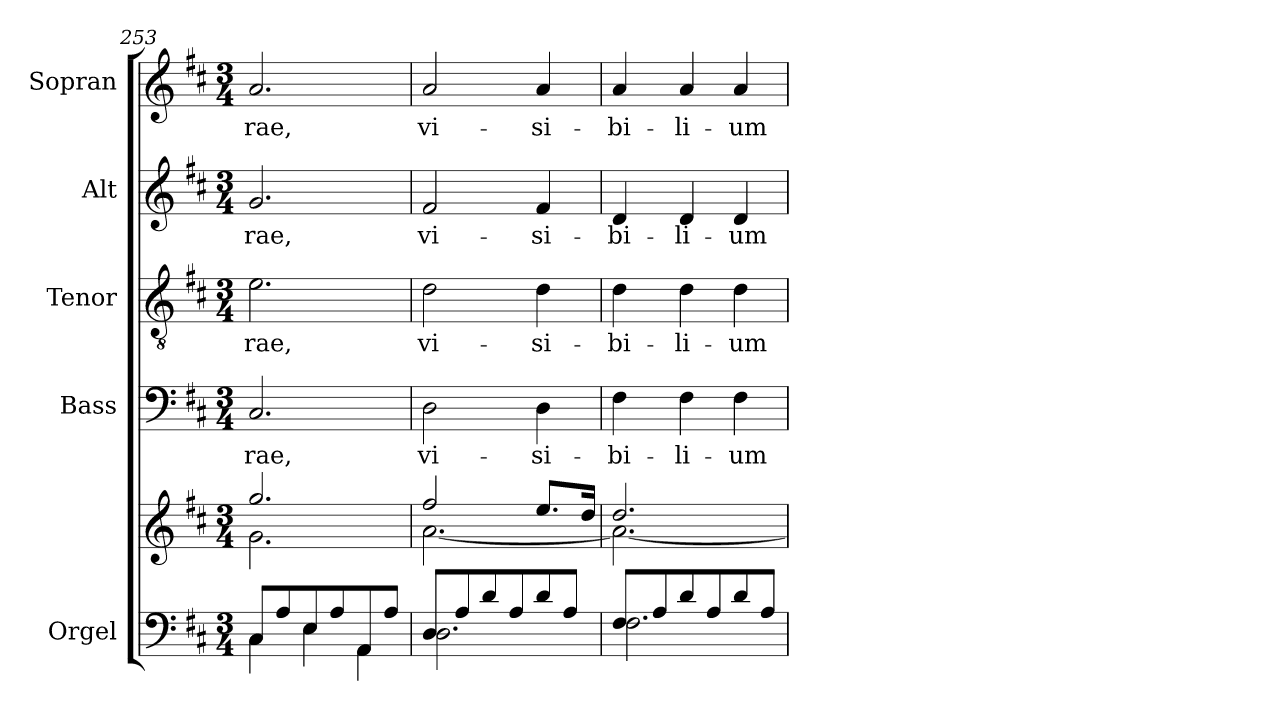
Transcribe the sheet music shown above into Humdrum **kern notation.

**kern	**kern	**kern	**text	**kern	**text	**kern	**text	**kern	**text
*part5	*part5	*part4	*part4	*part3	*part3	*part2	*part2	*part1	*part1
*staff6	*staff5	*staff4	*staff4	*staff3	*staff3	*staff2	*staff2	*staff1	*staff1
*I"Orgel	*	*I"Bass	*	*I"Tenor	*	*I"Alt	*	*I"Sopran	*
*I'Org.	*	*I'B	*	*I'T	*	*I'A	*	*I'S	*
*clefF4	*clefG2	*clefF4	*	*clefGv2	*	*clefG2	*	*clefG2	*
*k[f#c#]	*k[f#c#]	*k[f#c#]	*	*k[f#c#]	*	*k[f#c#]	*	*k[f#c#]	*
*D:	*D:	*D:	*	*D:	*	*D:	*	*D:	*
*M3/4	*M3/4	*M3/4	*	*M3/4	*	*M3/4	*	*M3/4	*
=253	=253	=253	=253	=253	=253	=253	=253	=253	=253
*^	*^	*	*	*	*	*	*	*	*
!	!	!	!	!	!LO:LY:b	!	!LO:LY:b	!	!LO:LY:b	!	!LO:LY:b
8C#/L	4C#\	2.gg/	2.g\	2.C#/	-rae,	2.e\	-rae,	2.g/	-rae,	2.a/	-rae,
8A/	.	.	.	.	.	.	.	.	.	.	.
8E/	4E\	.	.	.	.	.	.	.	.	.	.
8A/	.	.	.	.	.	.	.	.	.	.	.
8AA/	4AA\	.	.	.	.	.	.	.	.	.	.
8A/J	.	.	.	.	.	.	.	.	.	.	.
=254	=254	=254	=254	=254	=254	=254	=254	=254	=254	=254	=254
!	!	!	!	!	!LO:LY:b	!	!LO:LY:b	!	!LO:LY:b	!	!LO:LY:b
8D/L	2.D\	2ff#/	[<2.a\	2D\	vi-	2d\	vi-	2f#/	vi-	2a/	vi-
8A/	.	.	.	.	.	.	.	.	.	.	.
8d/	.	.	.	.	.	.	.	.	.	.	.
8A/	.	.	.	.	.	.	.	.	.	.	.
!	!	!	!	!	!LO:LY:b	!	!LO:LY:b	!	!LO:LY:b	!	!LO:LY:b
8d/	.	8.ee/L	.	4D\	-si-	4d\	-si-	4f#/	-si-	4a/	-si-
8A/J	.	.	.	.	.	.	.	.	.	.	.
.	.	16dd/Jk	.	.	.	.	.	.	.	.	.
=255	=255	=255	=255	=255	=255	=255	=255	=255	=255	=255	=255
!	!	!	!	!	!LO:LY:b	!	!LO:LY:b	!	!LO:LY:b	!	!LO:LY:b
8F#/L	2.F#\	2.dd/	2.a\_	4F#\	-bi-	4d\	-bi-	4d/	-bi-	4a/	-bi-
8A/	.	.	.	.	.	.	.	.	.	.	.
!	!	!	!	!	!LO:LY:b	!	!LO:LY:b	!	!LO:LY:b	!	!LO:LY:b
8d/	.	.	.	4F#\	-li-	4d\	-li-	4d/	-li-	4a/	-li-
8A/	.	.	.	.	.	.	.	.	.	.	.
!	!	!	!	!	!LO:LY:b	!	!LO:LY:b	!	!LO:LY:b	!	!LO:LY:b
8d/	.	.	.	4F#\	-um	4d\	-um	4d/	-um	4a/	-um
8A/J	.	.	.	.	.	.	.	.	.	.	.
*v	*v	*	*	*	*	*	*	*	*	*	*
*	*v	*v	*	*	*	*	*	*	*	*
=	=	=	=	=	=	=	=	=	=
*-	*-	*-	*-	*-	*-	*-	*-	*-	*-
